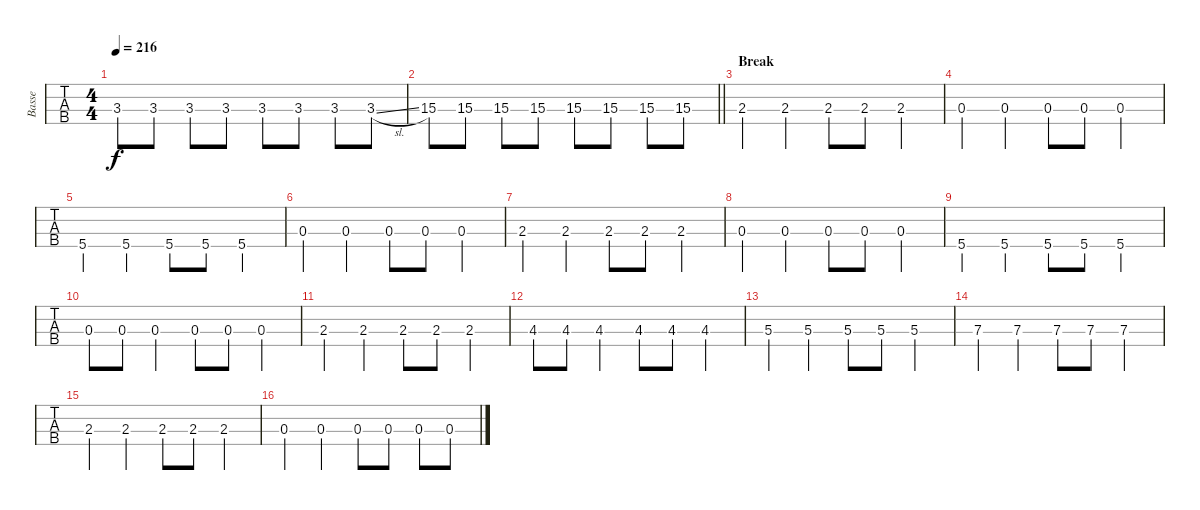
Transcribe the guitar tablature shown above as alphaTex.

\track ("Basse" "Basse") {instrument electricbassfinger}
\staff {tabs}
\tuning (G2 D2 A1 D1) {hide}
\ts (4 4)
\tempo 216
\clef f4
\ks c
3.3.8{dy f} 3.3.8 3.3.8 3.3.8 3.3.8 3.3.8 3.3.8 3.3{sl}.8 |
\barLineRight lightlight
15.3.8 15.3.8 15.3.8 15.3.8 15.3.8 15.3.8 15.3.8 15.3.8 |
\section ("" "Break")
2.3.4 2.3.4 2.3.8 2.3.8 2.3.4 |
0.3.4 0.3.4 0.3.8 0.3.8 0.3.4 |
5.4.4 5.4.4 5.4.8 5.4.8 5.4.4 |
0.3.4 0.3.4 0.3.8 0.3.8 0.3.4 |
2.3.4 2.3.4 2.3.8 2.3.8 2.3.4 |
0.3.4 0.3.4 0.3.8 0.3.8 0.3.4 |
5.4.4 5.4.4 5.4.8 5.4.8 5.4.4 |
0.3.8 0.3.8 0.3.4 0.3.8 0.3.8 0.3.4 |
2.3.4 2.3.4 2.3.8 2.3.8 2.3.4 |
4.3.8 4.3.8 4.3.4 4.3.8 4.3.8 4.3.4 |
5.3.4 5.3.4 5.3.8 5.3.8 5.3.4 |
7.3.4 7.3.4 7.3.8 7.3.8 7.3.4 |
2.3.4 2.3.4 2.3.8 2.3.8 2.3.4 |
0.3.4 0.3.4 0.3.8 0.3.8 0.3.8 0.3.8
